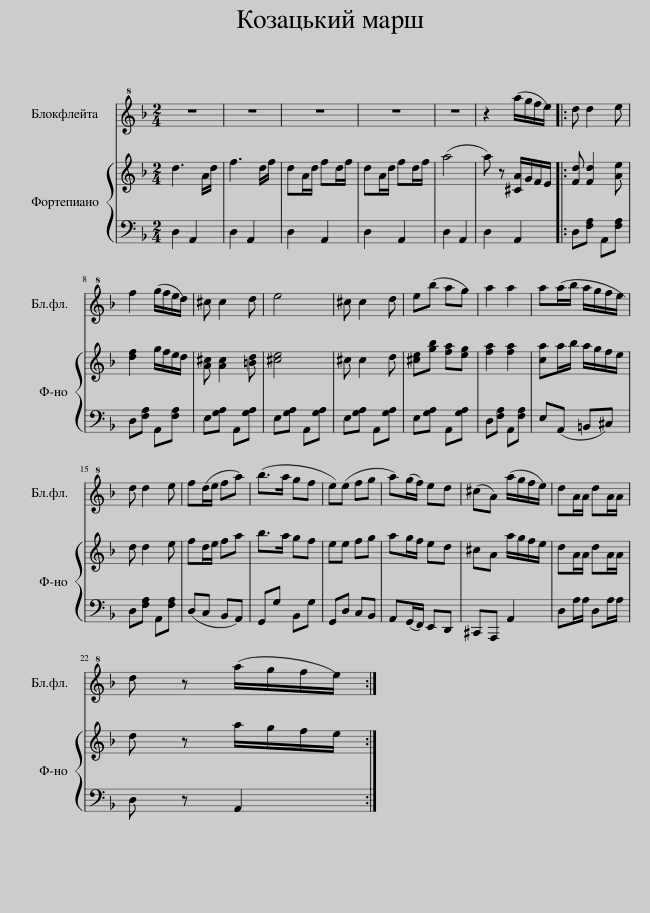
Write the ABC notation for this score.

X:1
%%score 1 { 2 | 3 }
L:1/8
M:2/4
I:linebreak $
K:F
V:1 treble+8
V:2 treble
V:3 bass
V:1
 z4 | z4 | z4 | z4 | z4 | %5
 z2 (a/g/f/e/) |: d d2 e |$ f2 (g/f/e/d/) | ^c c2 d | e4 | %10
 ^c c2 d | e(b ag) | a2 a2 | a(a/b/ a/g/f/e/) |$ d d2 e | %15
 f(d/e/ fa) | (b>a gf | e)(e fg | a)(g/f/) ed | (^cA) (a/g/f/e/) | %20
 dA/A/ dA/A/ |$ d z (a/g/f/e/) :| %22
V:2
 d3 A/d/ | f3 d/f/ | dA/d/ fd/f/ | dA/d/ fd/f/ | (a4 | %5
 a) z [^CA]/G/F/E/ |: [Fd] [Fd]2 [Ae] |$ [df]2 g/f/e/d/ | [A^c] [Ac]2 [=Bd] | [^ce]4 | %10
 ^c c2 d | [^ce][gb] [fa][eg] | [fa]2 [fa]2 | [ca]a/b/ a/g/f/e/ |$ d d2 e | %15
 fd/e/ fa | b>a gf | ee fg | ag/f/ ed | ^cA a/g/f/e/ | %20
 dA/A/ dA/A/ |$ d z a/g/f/e/ :| %22
V:3
 D,2 A,,2 | D,2 A,,2 | D,2 A,,2 | D,2 A,,2 | D,2 A,,2 | %5
 D,2 A,,2 |: D,[F,A,] A,,[F,A,] |$ D,[F,A,] A,,[F,A,] | E,[G,A,] A,,[G,A,] | E,[G,A,] A,,[G,A,] | %10
 E,[G,A,] A,,[G,A,] | E,[G,A,] A,,[G,A,] | D,[F,A,] A,,[F,A,] | E,(A,, =B,,^C,) |$ D,[F,A,] A,,[F,A,] | %15
 (D,C, B,,)A,, | G,,G, B,,G, | G,,D, C,B,, | A,,(G,,/F,,/) E,,D,, | ^C,,A,,, A,,2 | %20
 D,A,/A,/ D,A,/A,/ |$ D, z A,,2 :| %22
